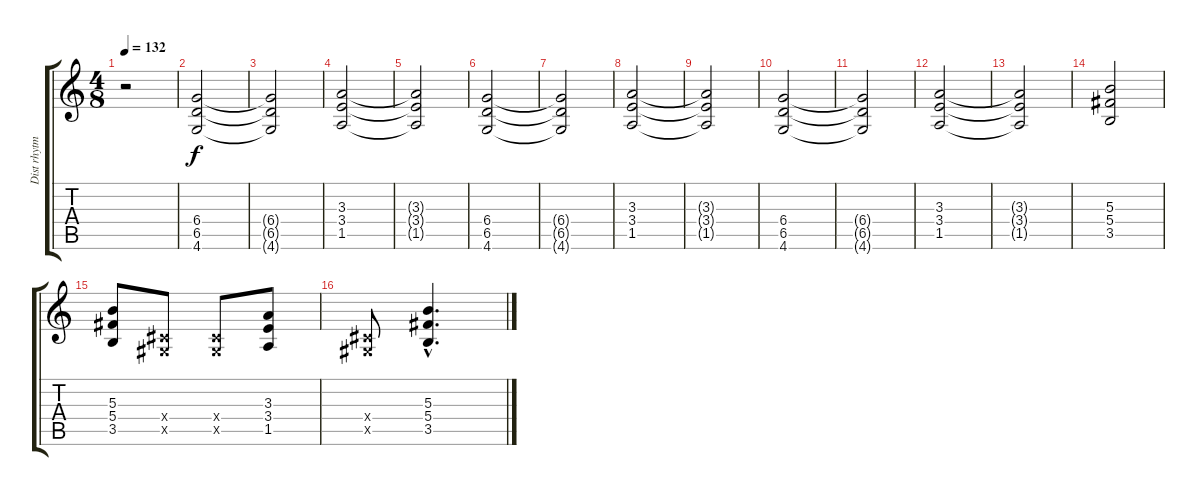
\track ("Dist rhytm" "Dist rhytm") {instrument distortionguitar}
\staff {score tabs}
\tuning (Eb4 Bb3 Gb3 Db3 Ab2 Eb2) {hide}
\ts (4 8)
\tempo 132
\clef g2
\ks c
r.2{dy f} |
(6.4 6.5 4.6).2 |
(6.4{t} 6.5{t} 4.6{t}).2 |
(3.3 3.4 1.5).2 |
(3.3{t} 3.4{t} 1.5{t}).2 |
(6.4 6.5 4.6).2 |
(6.4{t} 6.5{t} 4.6{t}).2 |
(3.3 3.4 1.5).2 |
(3.3{t} 3.4{t} 1.5{t}).2 |
(6.4 6.5 4.6).2 |
(6.4{t} 6.5{t} 4.6{t}).2 |
(3.3 3.4 1.5).2 |
(3.3{t} 3.4{t} 1.5{t}).2 |
(5.3 5.4 3.5).2 |
(5.3 5.4 3.5).8 (0.4{x} 0.5{x}).8 (0.4{x} 0.5{x}).8 (3.3 3.4 1.5).8 |
(0.4{x} 0.5{x}).8 (5.3{hac} 5.4{hac} 3.5{hac}).4{d}
